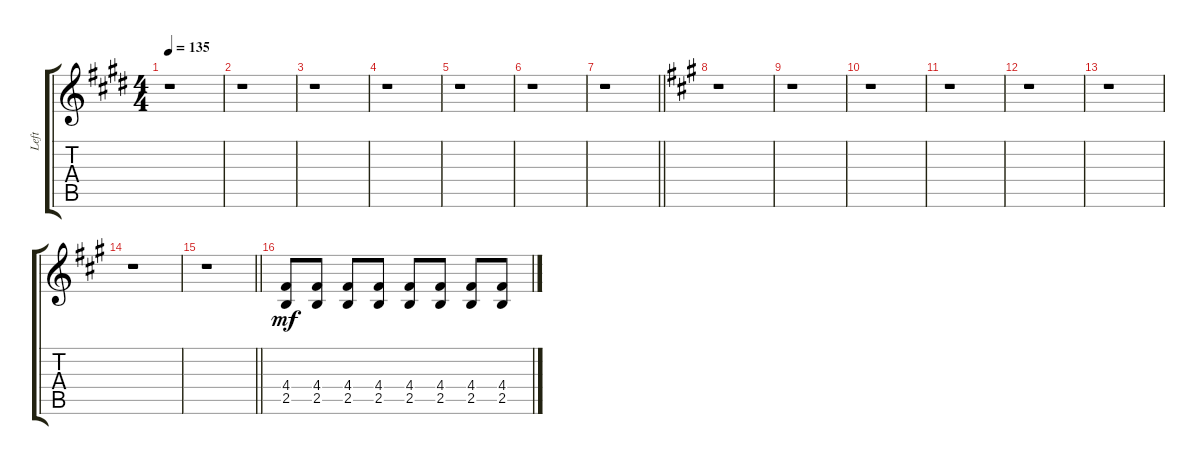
\track ("Left" "Left") {instrument distortionguitar}
\staff {score tabs}
\tuning (E4 B3 G3 D3 A2 E2) {hide}
\ts (4 4)
\tempo 135
\clef g2
\ks e
r.1{dy f} |
r.1 |
r.1 |
r.1 |
r.1 |
r.1 |
\barLineRight lightlight
r.1 |
\ks a
r.1 |
r.1 |
r.1 |
r.1 |
r.1 |
r.1 |
r.1 |
\barLineRight lightlight
r.1 |
(4.4 2.5).8{dy mf} (4.4 2.5).8 (4.4 2.5).8 (4.4 2.5).8 (4.4 2.5).8 (4.4 2.5).8 (4.4 2.5).8 (4.4 2.5).8
